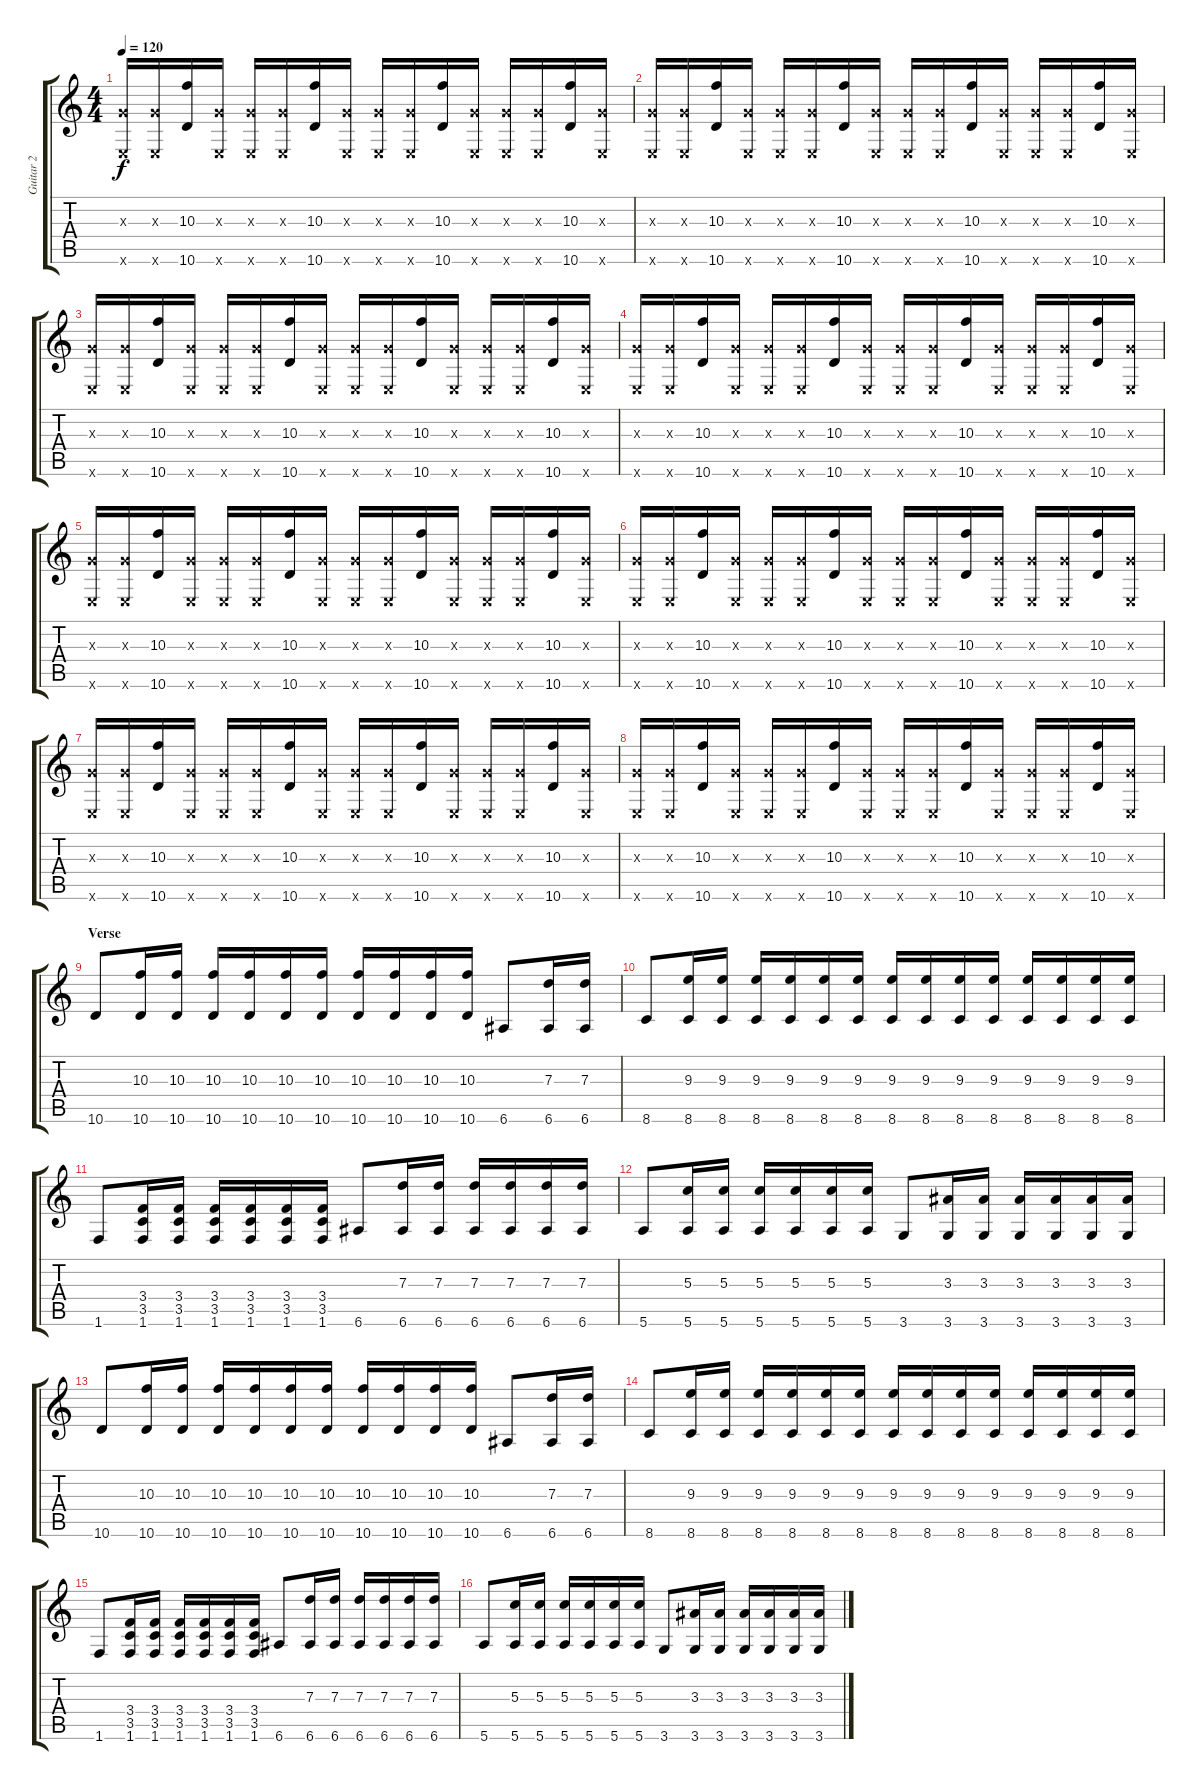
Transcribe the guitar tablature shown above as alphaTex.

\track ("Guitar 2" "Guitar 2") {instrument acousticguitarnylon}
\staff {score tabs}
\tuning (E4 B3 G3 D3 A2 E2) {hide}
\ts (4 4)
\tempo 120
\clef g2
\ks c
(0.3{x} 0.6{x}).16{dy f} (0.3{x} 0.6{x}).16 (10.3 10.6).16 (0.3{x} 0.6{x}).16 (0.3{x} 0.6{x}).16 (0.3{x} 0.6{x}).16 (10.3 10.6).16 (0.3{x} 0.6{x}).16 (0.3{x} 0.6{x}).16 (0.3{x} 0.6{x}).16 (10.3 10.6).16 (0.3{x} 0.6{x}).16 (0.3{x} 0.6{x}).16 (0.3{x} 0.6{x}).16 (10.3 10.6).16 (0.3{x} 0.6{x}).16 |
(0.3{x} 0.6{x}).16 (0.3{x} 0.6{x}).16 (10.3 10.6).16 (0.3{x} 0.6{x}).16 (0.3{x} 0.6{x}).16 (0.3{x} 0.6{x}).16 (10.3 10.6).16 (0.3{x} 0.6{x}).16 (0.3{x} 0.6{x}).16 (0.3{x} 0.6{x}).16 (10.3 10.6).16 (0.3{x} 0.6{x}).16 (0.3{x} 0.6{x}).16 (0.3{x} 0.6{x}).16 (10.3 10.6).16 (0.3{x} 0.6{x}).16 |
(0.3{x} 0.6{x}).16 (0.3{x} 0.6{x}).16 (10.3 10.6).16 (0.3{x} 0.6{x}).16 (0.3{x} 0.6{x}).16 (0.3{x} 0.6{x}).16 (10.3 10.6).16 (0.3{x} 0.6{x}).16 (0.3{x} 0.6{x}).16 (0.3{x} 0.6{x}).16 (10.3 10.6).16 (0.3{x} 0.6{x}).16 (0.3{x} 0.6{x}).16 (0.3{x} 0.6{x}).16 (10.3 10.6).16 (0.3{x} 0.6{x}).16 |
(0.3{x} 0.6{x}).16 (0.3{x} 0.6{x}).16 (10.3 10.6).16 (0.3{x} 0.6{x}).16 (0.3{x} 0.6{x}).16 (0.3{x} 0.6{x}).16 (10.3 10.6).16 (0.3{x} 0.6{x}).16 (0.3{x} 0.6{x}).16 (0.3{x} 0.6{x}).16 (10.3 10.6).16 (0.3{x} 0.6{x}).16 (0.3{x} 0.6{x}).16 (0.3{x} 0.6{x}).16 (10.3 10.6).16 (0.3{x} 0.6{x}).16 |
(0.3{x} 0.6{x}).16 (0.3{x} 0.6{x}).16 (10.3 10.6).16 (0.3{x} 0.6{x}).16 (0.3{x} 0.6{x}).16 (0.3{x} 0.6{x}).16 (10.3 10.6).16 (0.3{x} 0.6{x}).16 (0.3{x} 0.6{x}).16 (0.3{x} 0.6{x}).16 (10.3 10.6).16 (0.3{x} 0.6{x}).16 (0.3{x} 0.6{x}).16 (0.3{x} 0.6{x}).16 (10.3 10.6).16 (0.3{x} 0.6{x}).16 |
(0.3{x} 0.6{x}).16 (0.3{x} 0.6{x}).16 (10.3 10.6).16 (0.3{x} 0.6{x}).16 (0.3{x} 0.6{x}).16 (0.3{x} 0.6{x}).16 (10.3 10.6).16 (0.3{x} 0.6{x}).16 (0.3{x} 0.6{x}).16 (0.3{x} 0.6{x}).16 (10.3 10.6).16 (0.3{x} 0.6{x}).16 (0.3{x} 0.6{x}).16 (0.3{x} 0.6{x}).16 (10.3 10.6).16 (0.3{x} 0.6{x}).16 |
(0.3{x} 0.6{x}).16 (0.3{x} 0.6{x}).16 (10.3 10.6).16 (0.3{x} 0.6{x}).16 (0.3{x} 0.6{x}).16 (0.3{x} 0.6{x}).16 (10.3 10.6).16 (0.3{x} 0.6{x}).16 (0.3{x} 0.6{x}).16 (0.3{x} 0.6{x}).16 (10.3 10.6).16 (0.3{x} 0.6{x}).16 (0.3{x} 0.6{x}).16 (0.3{x} 0.6{x}).16 (10.3 10.6).16 (0.3{x} 0.6{x}).16 |
(0.3{x} 0.6{x}).16 (0.3{x} 0.6{x}).16 (10.3 10.6).16 (0.3{x} 0.6{x}).16 (0.3{x} 0.6{x}).16 (0.3{x} 0.6{x}).16 (10.3 10.6).16 (0.3{x} 0.6{x}).16 (0.3{x} 0.6{x}).16 (0.3{x} 0.6{x}).16 (10.3 10.6).16 (0.3{x} 0.6{x}).16 (0.3{x} 0.6{x}).16 (0.3{x} 0.6{x}).16 (10.3 10.6).16 (0.3{x} 0.6{x}).16 |
\section ("" "Verse")
10.6.8 (10.3 10.6).16 (10.3 10.6).16 (10.3 10.6).16 (10.3 10.6).16 (10.3 10.6).16 (10.3 10.6).16 (10.3 10.6).16 (10.3 10.6).16 (10.3 10.6).16 (10.3 10.6).16 6.6.8 (7.3 6.6).16 (7.3 6.6).16 |
8.6.8 (9.3 8.6).16 (9.3 8.6).16 (9.3 8.6).16 (9.3 8.6).16 (9.3 8.6).16 (9.3 8.6).16 (9.3 8.6).16 (9.3 8.6).16 (9.3 8.6).16 (9.3 8.6).16 (9.3 8.6).16 (9.3 8.6).16 (9.3 8.6).16 (9.3 8.6).16 |
1.6.8 (3.4 3.5 1.6).16 (3.4 3.5 1.6).16 (3.4 3.5 1.6).16 (3.4 3.5 1.6).16 (3.4 3.5 1.6).16 (3.4 3.5 1.6).16 6.6.8 (7.3 6.6).16 (7.3 6.6).16 (7.3 6.6).16 (7.3 6.6).16 (7.3 6.6).16 (7.3 6.6).16 |
5.6.8 (5.3 5.6).16 (5.3 5.6).16 (5.3 5.6).16 (5.3 5.6).16 (5.3 5.6).16 (5.3 5.6).16 3.6.8 (3.3 3.6).16 (3.3 3.6).16 (3.3 3.6).16 (3.3 3.6).16 (3.3 3.6).16 (3.3 3.6).16 |
10.6.8 (10.3 10.6).16 (10.3 10.6).16 (10.3 10.6).16 (10.3 10.6).16 (10.3 10.6).16 (10.3 10.6).16 (10.3 10.6).16 (10.3 10.6).16 (10.3 10.6).16 (10.3 10.6).16 6.6.8 (7.3 6.6).16 (7.3 6.6).16 |
8.6.8 (9.3 8.6).16 (9.3 8.6).16 (9.3 8.6).16 (9.3 8.6).16 (9.3 8.6).16 (9.3 8.6).16 (9.3 8.6).16 (9.3 8.6).16 (9.3 8.6).16 (9.3 8.6).16 (9.3 8.6).16 (9.3 8.6).16 (9.3 8.6).16 (9.3 8.6).16 |
1.6.8 (3.4 3.5 1.6).16 (3.4 3.5 1.6).16 (3.4 3.5 1.6).16 (3.4 3.5 1.6).16 (3.4 3.5 1.6).16 (3.4 3.5 1.6).16 6.6.8 (7.3 6.6).16 (7.3 6.6).16 (7.3 6.6).16 (7.3 6.6).16 (7.3 6.6).16 (7.3 6.6).16 |
5.6.8 (5.3 5.6).16 (5.3 5.6).16 (5.3 5.6).16 (5.3 5.6).16 (5.3 5.6).16 (5.3 5.6).16 3.6.8 (3.3 3.6).16 (3.3 3.6).16 (3.3 3.6).16 (3.3 3.6).16 (3.3 3.6).16 (3.3 3.6).16
